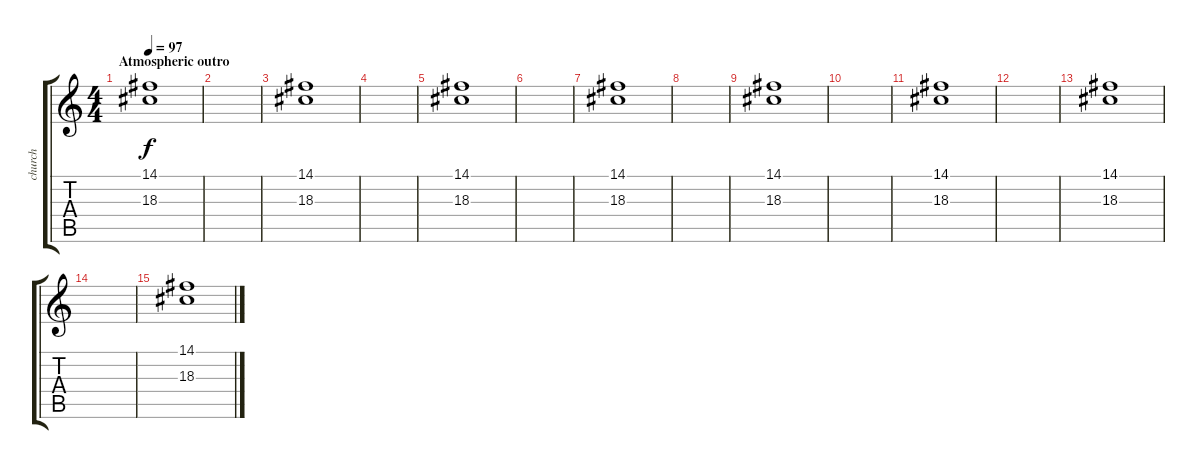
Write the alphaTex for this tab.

\track ("church" "church") {instrument tubularbells}
\staff {score tabs}
\tuning (E4 B3 G3 D3 A2 E2) {hide}
\ts (4 4)
\section ("" "Atmospheric outro")
\tempo 97
\clef g2
\ks c
(14.1 18.3).1{dy f} |
|
(14.1 18.3).1 |
|
(14.1 18.3).1 |
|
(14.1 18.3).1 |
|
(14.1 18.3).1 |
|
(14.1 18.3).1 |
|
(14.1 18.3).1 |
|
(14.1 18.3).1
